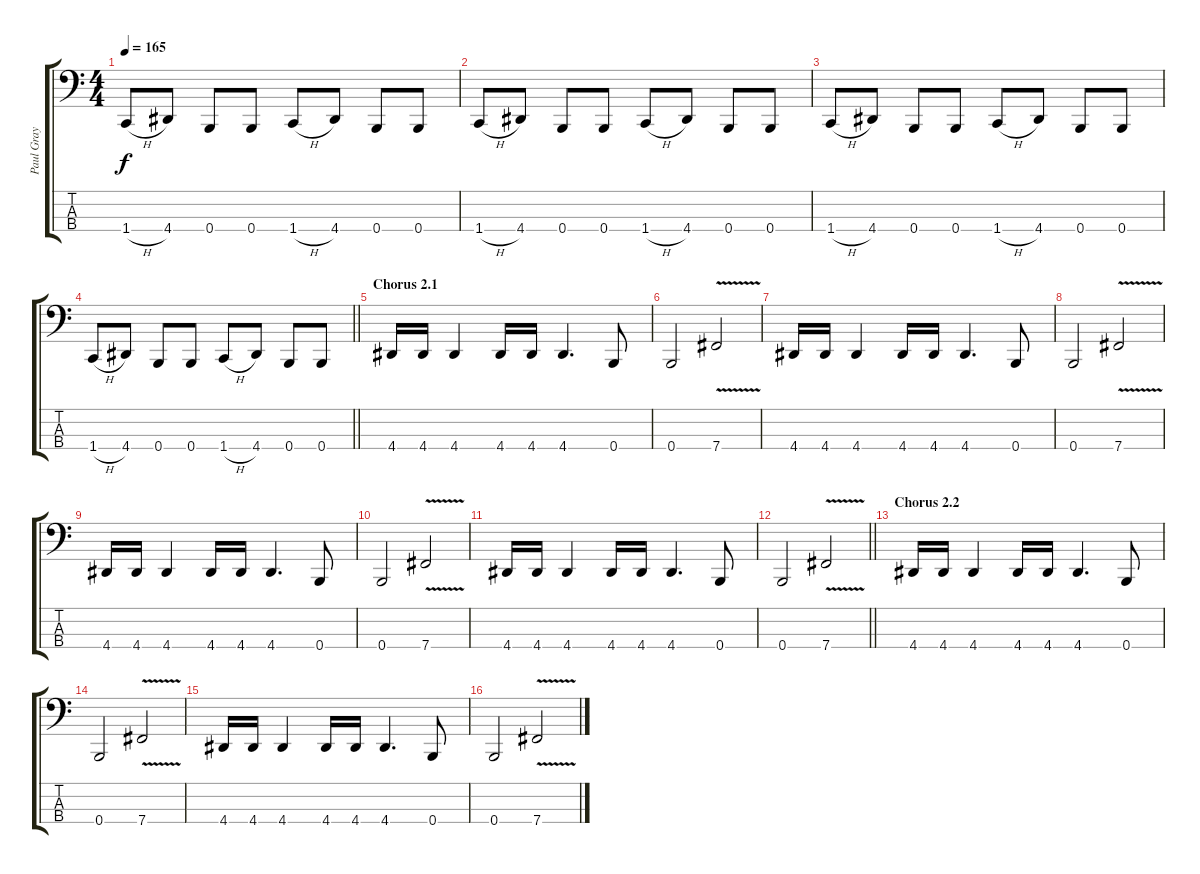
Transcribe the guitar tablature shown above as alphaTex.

\track ("Paul Gray" "Paul Gray") {instrument electricbasspick}
\staff {score tabs}
\tuning (E2 B1 Gb1 B0) {hide}
\ts (4 4)
\tempo 165
\clef f4
\ks c
1.4{h}.8{dy f} 4.4.8 0.4.8 0.4.8 1.4{h}.8 4.4.8 0.4.8 0.4.8 |
1.4{h}.8 4.4.8 0.4.8 0.4.8 1.4{h}.8 4.4.8 0.4.8 0.4.8 |
1.4{h}.8 4.4.8 0.4.8 0.4.8 1.4{h}.8 4.4.8 0.4.8 0.4.8 |
\barLineRight lightlight
1.4{h}.8 4.4.8 0.4.8 0.4.8 1.4{h}.8 4.4.8 0.4.8 0.4.8 |
\section ("" "Chorus 2.1")
4.4.16 4.4.16 4.4.4 4.4.16 4.4.16 4.4.4{d} 0.4.8 |
0.4.2 7.4{v}.2 |
4.4.16 4.4.16 4.4.4 4.4.16 4.4.16 4.4.4{d} 0.4.8 |
0.4.2 7.4{v}.2 |
4.4.16 4.4.16 4.4.4 4.4.16 4.4.16 4.4.4{d} 0.4.8 |
0.4.2 7.4{v}.2 |
4.4.16 4.4.16 4.4.4 4.4.16 4.4.16 4.4.4{d} 0.4.8 |
\barLineRight lightlight
0.4.2 7.4{v}.2 |
\section ("" "Chorus 2.2")
4.4.16 4.4.16 4.4.4 4.4.16 4.4.16 4.4.4{d} 0.4.8 |
0.4.2 7.4{v}.2 |
4.4.16 4.4.16 4.4.4 4.4.16 4.4.16 4.4.4{d} 0.4.8 |
0.4.2 7.4{v}.2
